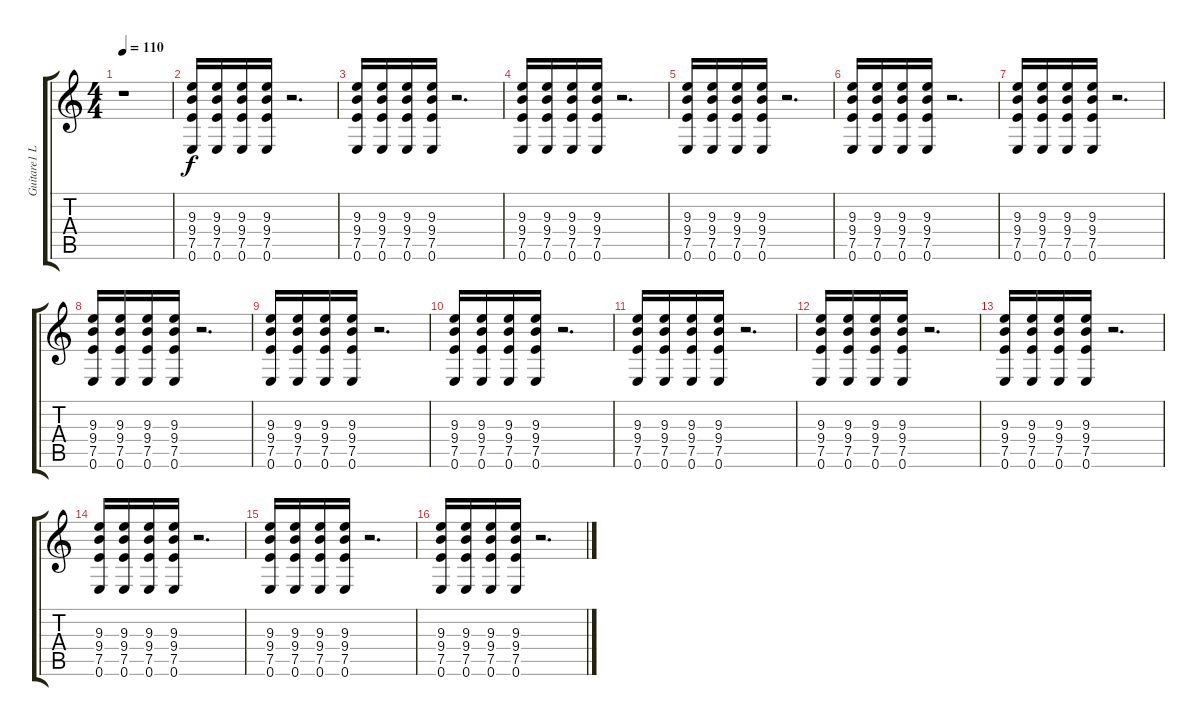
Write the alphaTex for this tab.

\track ("Guitare1 Live" "Guitare1 L") {instrument overdrivenguitar}
\staff {score tabs}
\tuning (E4 B3 G3 D3 A2 E2) {hide}
\ts (4 4)
\tempo 110
\clef g2
\ks c
r.1{dy f instrument overdrivenguitar} |
(9.3 9.4 7.5 0.6).16 (9.3 9.4 7.5 0.6).16 (9.3 9.4 7.5 0.6).16 (9.3 9.4 7.5 0.6).16 r.2{d} |
(9.3 9.4 7.5 0.6).16 (9.3 9.4 7.5 0.6).16 (9.3 9.4 7.5 0.6).16 (9.3 9.4 7.5 0.6).16 r.2{d} |
(9.3 9.4 7.5 0.6).16 (9.3 9.4 7.5 0.6).16 (9.3 9.4 7.5 0.6).16 (9.3 9.4 7.5 0.6).16 r.2{d} |
(9.3 9.4 7.5 0.6).16 (9.3 9.4 7.5 0.6).16 (9.3 9.4 7.5 0.6).16 (9.3 9.4 7.5 0.6).16 r.2{d} |
(9.3 9.4 7.5 0.6).16 (9.3 9.4 7.5 0.6).16 (9.3 9.4 7.5 0.6).16 (9.3 9.4 7.5 0.6).16 r.2{d} |
(9.3 9.4 7.5 0.6).16 (9.3 9.4 7.5 0.6).16 (9.3 9.4 7.5 0.6).16 (9.3 9.4 7.5 0.6).16 r.2{d} |
(9.3 9.4 7.5 0.6).16 (9.3 9.4 7.5 0.6).16 (9.3 9.4 7.5 0.6).16 (9.3 9.4 7.5 0.6).16 r.2{d} |
(9.3 9.4 7.5 0.6).16 (9.3 9.4 7.5 0.6).16 (9.3 9.4 7.5 0.6).16 (9.3 9.4 7.5 0.6).16 r.2{d} |
(9.3 9.4 7.5 0.6).16 (9.3 9.4 7.5 0.6).16 (9.3 9.4 7.5 0.6).16 (9.3 9.4 7.5 0.6).16 r.2{d} |
(9.3 9.4 7.5 0.6).16 (9.3 9.4 7.5 0.6).16 (9.3 9.4 7.5 0.6).16 (9.3 9.4 7.5 0.6).16 r.2{d} |
(9.3 9.4 7.5 0.6).16 (9.3 9.4 7.5 0.6).16 (9.3 9.4 7.5 0.6).16 (9.3 9.4 7.5 0.6).16 r.2{d} |
(9.3 9.4 7.5 0.6).16 (9.3 9.4 7.5 0.6).16 (9.3 9.4 7.5 0.6).16 (9.3 9.4 7.5 0.6).16 r.2{d} |
(9.3 9.4 7.5 0.6).16 (9.3 9.4 7.5 0.6).16 (9.3 9.4 7.5 0.6).16 (9.3 9.4 7.5 0.6).16 r.2{d} |
(9.3 9.4 7.5 0.6).16 (9.3 9.4 7.5 0.6).16 (9.3 9.4 7.5 0.6).16 (9.3 9.4 7.5 0.6).16 r.2{d} |
(9.3 9.4 7.5 0.6).16 (9.3 9.4 7.5 0.6).16 (9.3 9.4 7.5 0.6).16 (9.3 9.4 7.5 0.6).16 r.2{d}
